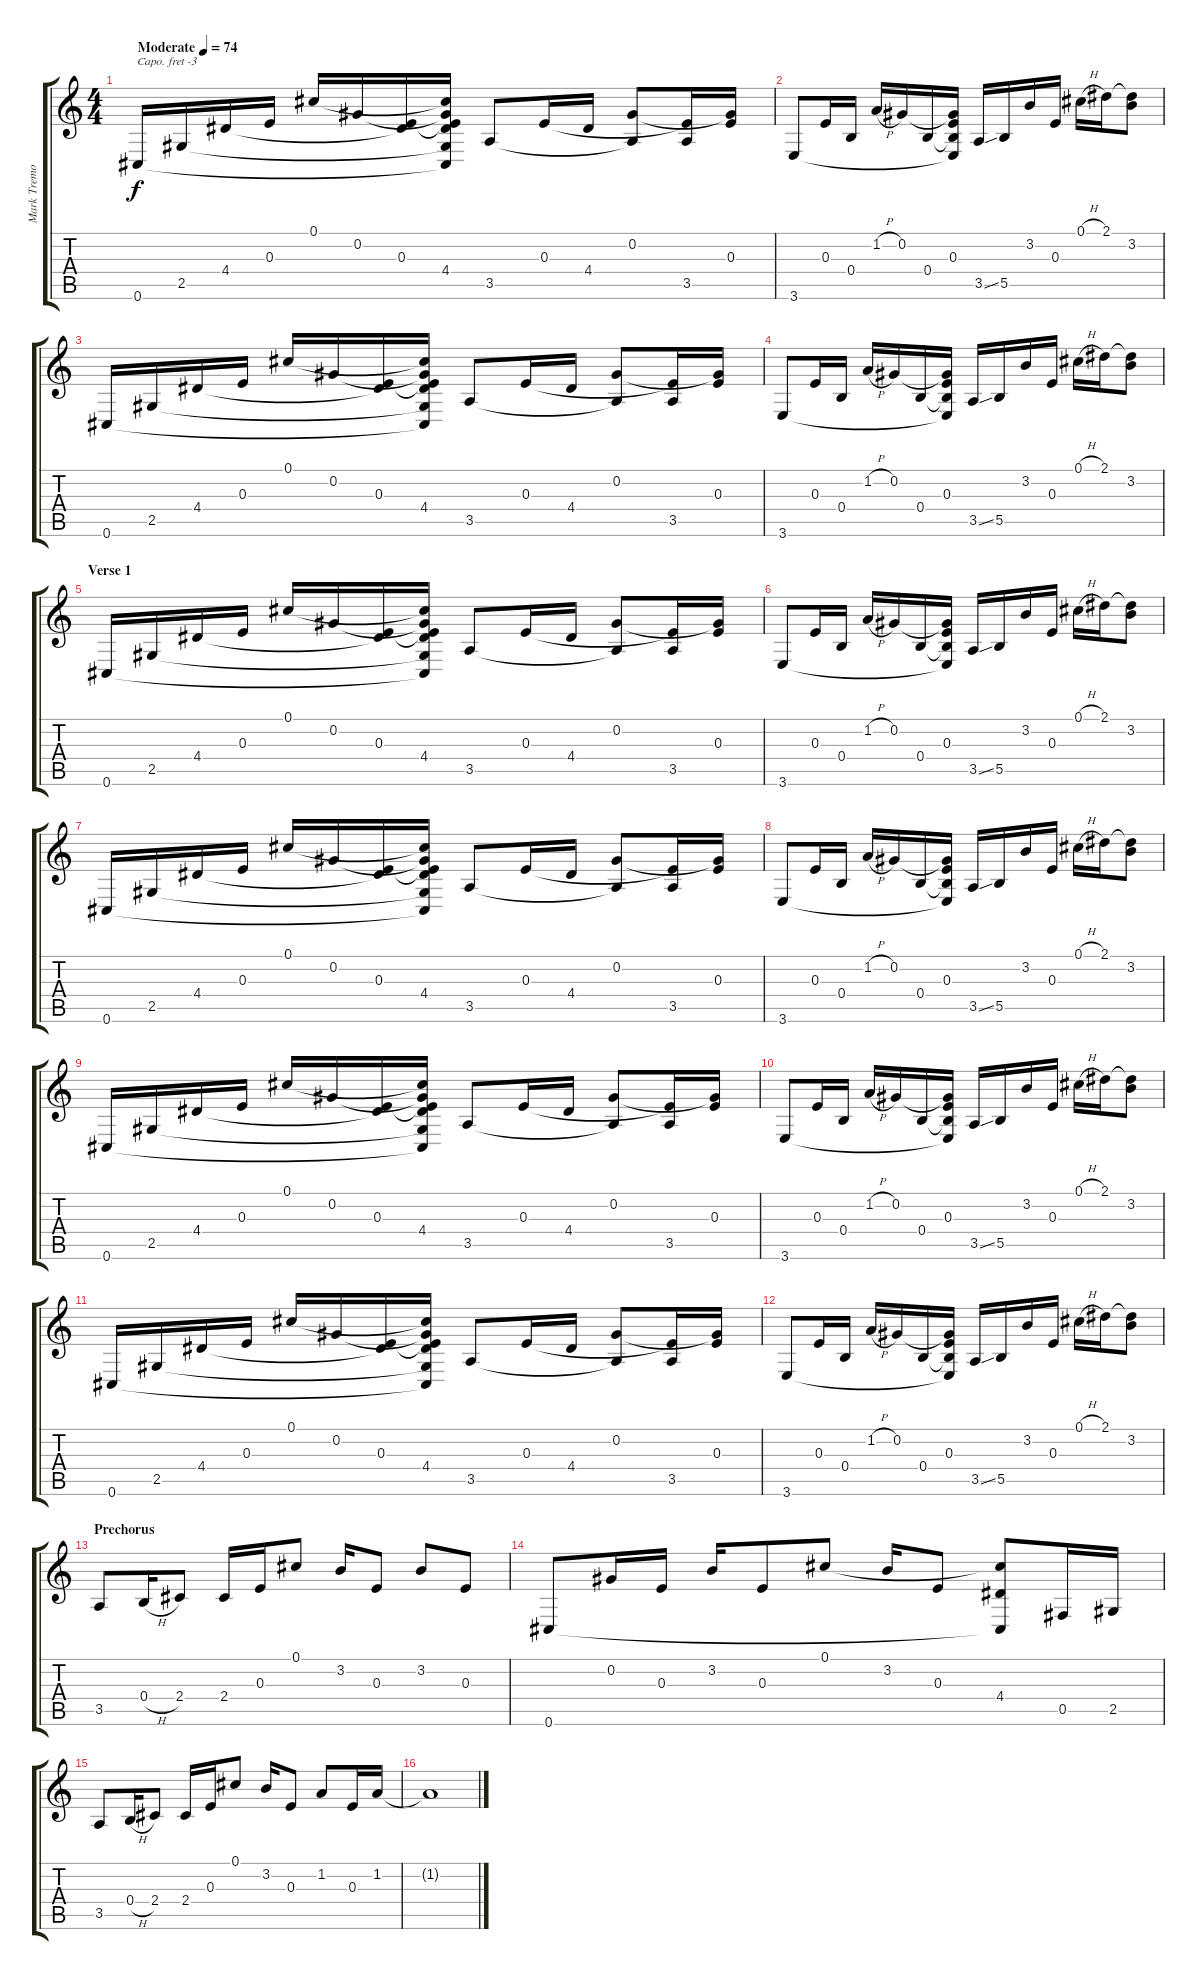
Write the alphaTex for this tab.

\track ("Mark Tremonti - 12 string" "Mark Tremo") {instrument acousticguitarsteel}
\staff {score tabs}
\capo -3
\tuning (E4 B3 G3 D3 A2 E2) {hide}
\ts (4 4)
\tempo (74 "Moderate")
\clef g2
\ks c
0.6.16{dy f instrument acousticguitarsteel} 2.5.16 4.4.16 0.3.16 0.1.16 0.2.16 (0.3 4.4{t}).16 (0.1{t} 0.2{t} 0.3{t} 4.4 2.5{t} 0.6{t}).16 3.5.8 0.3.16 4.4.16 (0.2 3.5{t}).8 (0.3{t} 3.5).16 (0.2{t} 0.3).16 |
3.6.8 0.3.16 0.4.16 1.2{h}.16 0.2.16 0.4.16 (0.2{t} 0.3 0.4{t} 3.6{t}).16 3.5{ss}.16 5.5.16 3.2.16 0.3.16 0.1{h}.16 2.1.16 (2.1{t} 3.2).8 |
0.6.16 2.5.16 4.4.16 0.3.16 0.1.16 0.2.16 (0.3 4.4{t}).16 (0.1{t} 0.2{t} 0.3{t} 4.4 2.5{t} 0.6{t}).16 3.5.8 0.3.16 4.4.16 (0.2 3.5{t}).8 (0.3{t} 3.5).16 (0.2{t} 0.3).16 |
3.6.8 0.3.16 0.4.16 1.2{h}.16 0.2.16 0.4.16 (0.2{t} 0.3 0.4{t} 3.6{t}).16 3.5{ss}.16 5.5.16 3.2.16 0.3.16 0.1{h}.16 2.1.16 (2.1{t} 3.2).8 |
\section ("" "Verse 1")
0.6.16 2.5.16 4.4.16 0.3.16 0.1.16 0.2.16 (0.3 4.4{t}).16 (0.1{t} 0.2{t} 0.3{t} 4.4 2.5{t} 0.6{t}).16 3.5.8 0.3.16 4.4.16 (0.2 3.5{t}).8 (0.3{t} 3.5).16 (0.2{t} 0.3).16 |
3.6.8 0.3.16 0.4.16 1.2{h}.16 0.2.16 0.4.16 (0.2{t} 0.3 0.4{t} 3.6{t}).16 3.5{ss}.16 5.5.16 3.2.16 0.3.16 0.1{h}.16 2.1.16 (2.1{t} 3.2).8 |
0.6.16 2.5.16 4.4.16 0.3.16 0.1.16 0.2.16 (0.3 4.4{t}).16 (0.1{t} 0.2{t} 0.3{t} 4.4 2.5{t} 0.6{t}).16 3.5.8 0.3.16 4.4.16 (0.2 3.5{t}).8 (0.3{t} 3.5).16 (0.2{t} 0.3).16 |
3.6.8 0.3.16 0.4.16 1.2{h}.16 0.2.16 0.4.16 (0.2{t} 0.3 0.4{t} 3.6{t}).16 3.5{ss}.16 5.5.16 3.2.16 0.3.16 0.1{h}.16 2.1.16 (2.1{t} 3.2).8 |
0.6.16 2.5.16 4.4.16 0.3.16 0.1.16 0.2.16 (0.3 4.4{t}).16 (0.1{t} 0.2{t} 0.3{t} 4.4 2.5{t} 0.6{t}).16 3.5.8 0.3.16 4.4.16 (0.2 3.5{t}).8 (0.3{t} 3.5).16 (0.2{t} 0.3).16 |
3.6.8 0.3.16 0.4.16 1.2{h}.16 0.2.16 0.4.16 (0.2{t} 0.3 0.4{t} 3.6{t}).16 3.5{ss}.16 5.5.16 3.2.16 0.3.16 0.1{h}.16 2.1.16 (2.1{t} 3.2).8 |
0.6.16 2.5.16 4.4.16 0.3.16 0.1.16 0.2.16 (0.3 4.4{t}).16 (0.1{t} 0.2{t} 0.3{t} 4.4 2.5{t} 0.6{t}).16 3.5.8 0.3.16 4.4.16 (0.2 3.5{t}).8 (0.3{t} 3.5).16 (0.2{t} 0.3).16 |
3.6.8 0.3.16 0.4.16 1.2{h}.16 0.2.16 0.4.16 (0.2{t} 0.3 0.4{t} 3.6{t}).16 3.5{ss}.16 5.5.16 3.2.16 0.3.16 0.1{h}.16 2.1.16 (2.1{t} 3.2).8 |
\section ("" "Prechorus")
3.5.8 0.4{h}.16 2.4.8 2.4.16 0.3.16 0.1.8 3.2.16 0.3.8 3.2.8 0.3.8 |
0.6.8 0.2.16 0.3.16 3.2.16 0.3.8 0.1.8 3.2.16 0.3.8 (0.1{t} 4.4 0.6{t}).8 0.5.16 2.5.16 |
3.5.8 0.4{h}.16 2.4.8 2.4.16 0.3.16 0.1.8 3.2.16 0.3.8 1.2.8 0.3.16 1.2.16 |
1.2{t}.1
